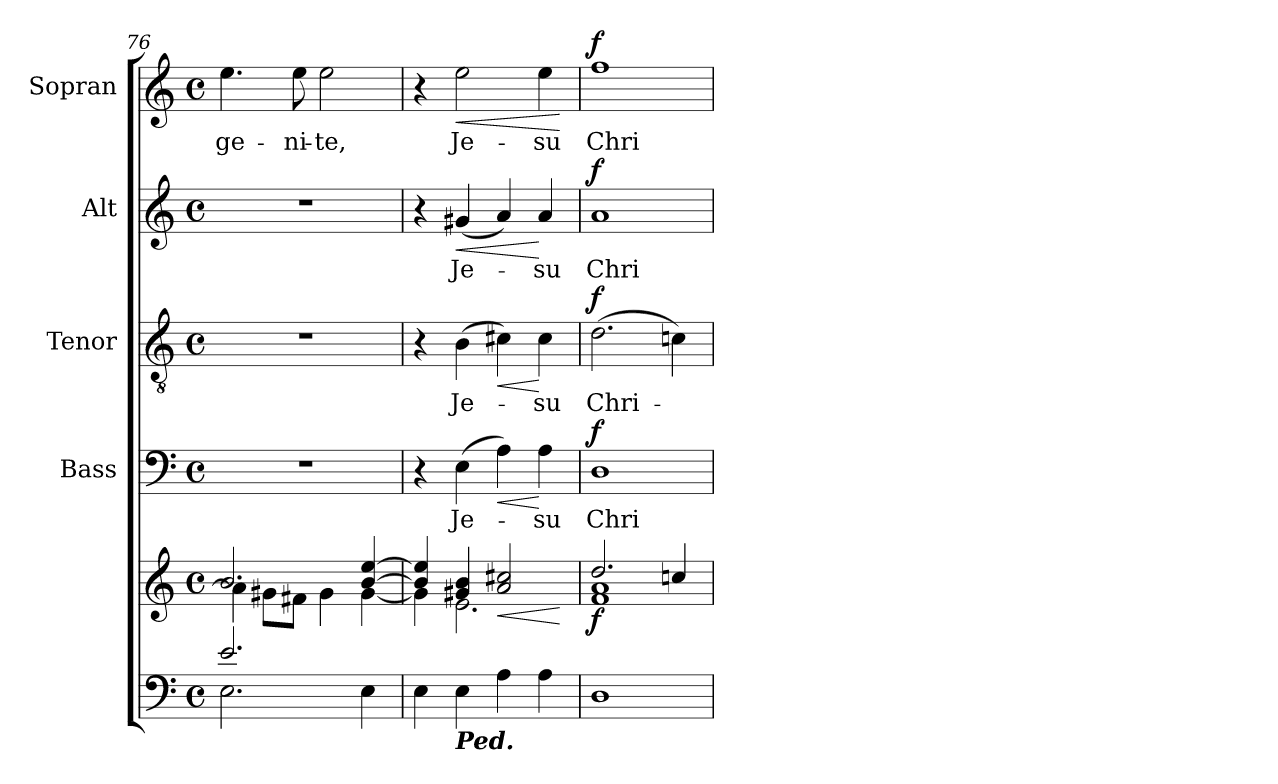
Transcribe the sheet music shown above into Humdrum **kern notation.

**kern	**kern	**dynam	**kern	**text	**dynam	**kern	**text	**dynam	**kern	**text	**dynam	**kern	**text	**dynam
*part5	*part5	*part5	*part4	*part4	*part4	*part3	*part3	*part3	*part2	*part2	*part2	*part1	*part1	*part1
*staff6	*staff5	*staff5/6	*staff4	*staff4	*staff4	*staff3	*staff3	*staff3	*staff2	*staff2	*staff2	*staff1	*staff1	*staff1
*	*	*	*I"Bass	*	*	*I"Tenor	*	*	*I"Alt	*	*	*I"Sopran	*	*
*	*	*	*I'B.	*	*	*I'T.	*	*	*I'A.	*	*	*I'S.	*	*
*clefF4	*clefG2	*	*clefF4	*	*	*clefGv2	*	*	*clefG2	*	*	*clefG2	*	*
*k[]	*k[]	*	*k[]	*	*	*k[]	*	*	*k[]	*	*	*k[]	*	*
*C:	*C:	*	*C:	*	*	*C:	*	*	*C:	*	*	*C:	*	*
*M4/4	*M4/4	*	*M4/4	*	*	*M4/4	*	*	*M4/4	*	*	*M4/4	*	*
*met(c)	*met(c)	*	*met(c)	*	*	*met(c)	*	*	*met(c)	*	*	*met(c)	*	*
=76	=76	=76	=76	=76	=76	=76	=76	=76	=76	=76	=76	=76	=76	=76
*^	*^	*	*	*	*	*	*	*	*	*	*	*	*	*
!	!	!	!	!	!	!	!	!	!	!	!	!	!	!	!LO:LY:b	!
2.e/	2.E\	2.b/	4a\]	.	1r	.	.	1r	.	.	1r	.	.	4.ee\	-ge-	.
.	.	.	8g#X\L	.	.	.	.	.	.	.	.	.	.	.	.	.
!	!	!	!	!	!	!	!	!	!	!	!	!	!	!	!LO:LY:b	!
.	.	.	8f#X\J	.	.	.	.	.	.	.	.	.	.	8ee\	-ni-	.
!	!	!	!	!	!	!	!	!	!	!	!	!	!	!	!LO:LY:b	!
.	.	.	4g#\	.	.	.	.	.	.	.	.	.	.	2ee\	-te,	.
4ryy	4E\	[>4b/ [>4ee/	[<4g#\	.	.	.	.	.	.	.	.	.	.	.	.	.
*v	*v	*	*	*	*	*	*	*	*	*	*	*	*	*	*	*
=77	=77	=77	=77	=77	=77	=77	=77	=77	=77	=77	=77	=77	=77	=77	=77
4E\	4b/] 4ee/]	4g#\]	.	4r	.	.	4r	.	.	4r	.	.	4r	.	.
!LO:TX:b:Bi:t=Ped.	!	!	!	!	!	!	!	!	!	!	!	!	!	!	!
!	!	!	!	!	!LO:LY:b	!	!	!LO:LY:b	!	!	!LO:LY:b	!LO:HP:b	!	!LO:LY:b	!LO:HP:b
4E\	4g#X/ 4b/	2.e\	.	(>4E\	Je-	.	(>4B\	Je-	.	(<4g#X/	Je-	<	2ee\	Je-	<
!	!	!	!LO:HP:b	!	!	!LO:HP:b	!	!	!LO:HP:b	!	!	!	!	!	!
4A\	2a/ 2cc#X/	.	<	4A\)	.	<	4c#X\)	.	<	4a/)	.	.	.	.	.
!	!	!	!	!	!LO:LY:b	!	!	!LO:LY:b	!	!	!LO:LY:b	!	!	!LO:LY:b	!
4A\	.	.	.	4A\	-su	[	4c#\	-su	[	4a/	-su	[	4ee\	-su	.
*	*v	*v	*	*	*	*	*	*	*	*	*	*	*	*	*
.	.	[	.	.	.	.	.	.	.	.	.	.	.	[
!!LO:PB:g=z
=78	=78	=78	=78	=78	=78	=78	=78	=78	=78	=78	=78	=78	=78	=78
*	*^	*	*	*	*	*	*	*	*	*	*	*	*	*
!	!	!	!LO:DY:b	!	!LO:LY:b	!LO:DY:a	!	!LO:LY:b	!LO:DY:a	!	!LO:LY:b	!LO:DY:a	!	!LO:LY:b	!LO:DY:a
1D	2.dd/	1f 1a	f	1D	Chri-	f	(>2.d\	Chri-	f	1a	Chri-	f	1ff	Chri-	f
.	4ccn/	.	.	.	.	.	4cn\)	.	.	.	.	.	.	.	.
*	*v	*v	*	*	*	*	*	*	*	*	*	*	*	*	*
=	=	=	=	=	=	=	=	=	=	=	=	=	=	=
*-	*-	*-	*-	*-	*-	*-	*-	*-	*-	*-	*-	*-	*-	*-
